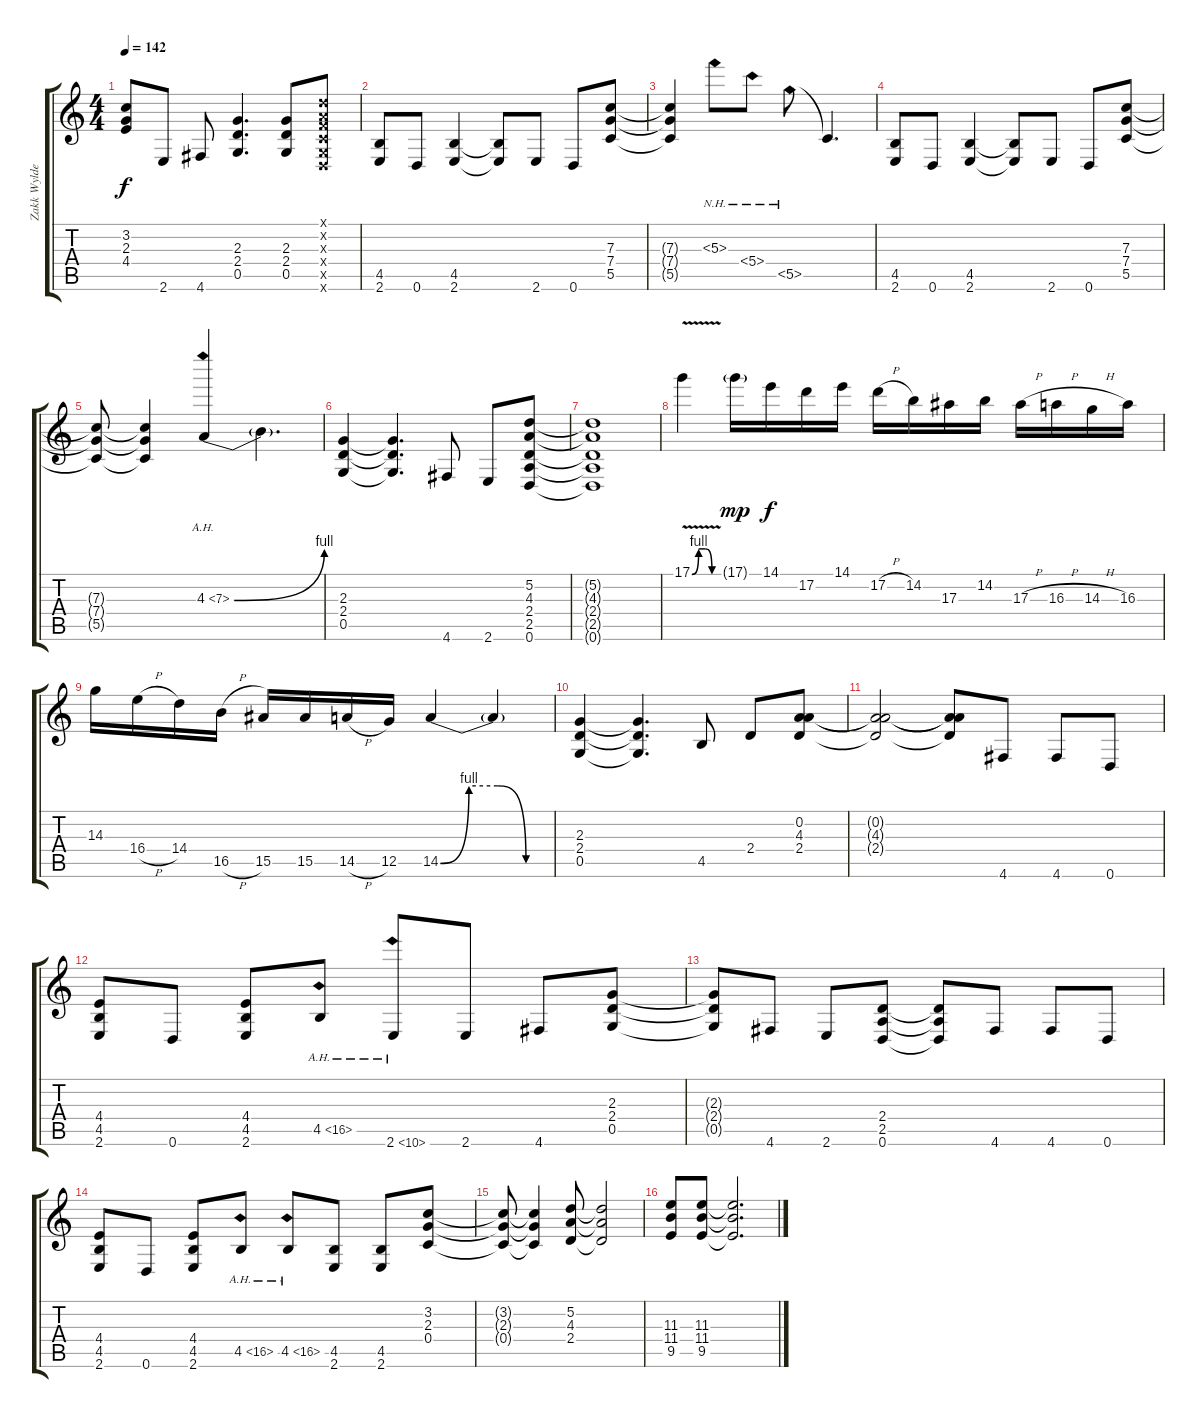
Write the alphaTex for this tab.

\track ("Zakk Wylde" "Zakk Wylde") {instrument distortionguitar}
\staff {score tabs}
\tuning (D4 A3 F3 C3 G2 D2) {hide}
\ts (4 4)
\tempo 142
\clef g2
\ks c
(3.2 2.3 4.4).8{dy f} 2.6.8 4.6.8 (2.3 2.4 0.5).4{d} (2.3 2.4 0.5).8 (0.1{x} 0.2{x} 0.3{x} 0.4{x} 0.5{x} 0.6{x}).8 |
(4.5 2.6).8 0.6.8 (4.5 2.6).4 (4.5{t} 2.6{t}).8 2.6.8 0.6.8 (7.3 7.4 5.5).8 |
(7.3{t} 7.4{t} 5.5{t}).4 5.3{nh}.8 5.4{nh}.8 5.5{nh}.8 5.5{t}.4{d} |
(4.5 2.6).8 0.6.8 (4.5 2.6).4 (4.5{t} 2.6{t}).8 2.6.8 0.6.8 (7.3 7.4 5.5).8 |
(7.3{t} 7.4{t} 5.5{t}).8 (7.3{t} 7.4{t} 5.5{t}).4 4.3{be (bend 0 0 60 4) ah 3}.4 4.3{t}.4{d} |
(2.3 2.4 0.5).4 (2.3{t} 2.4{t} 0.5{t}).4{d} 4.6.8 2.6.8 (5.2 4.3 2.4 2.5 0.6).8 |
(5.2{t} 4.3{t} 2.4{t} 2.5{t} 0.6{t}).1 |
17.1{be (custom 0 0 15 4 30 4 45 0 60 0) v}.4 17.1{g}.16{dy mp} 14.1.16{dy f} 17.2.16 14.1.16 17.2{h}.16 14.2.16 17.3.16 14.2.16 17.3{h}.16 16.3{h}.16 14.3{h}.16 16.3.16 |
14.3.16 16.4{h}.16 14.4.16 16.5{h}.16 15.5.16 15.5.16 14.5{h}.16 12.5.16 14.5{be (custom 0 0 15 4 30 4 45 0 60 0)}.4 14.5{t}.4 |
(2.3 2.4 0.5).4 (2.3{t} 2.4{t} 0.5{t}).4{d} 4.5.8 2.4.8 (0.2 4.3 2.4).8 |
(0.2{t} 4.3{t} 2.4{t}).2 (0.2{t} 4.3{t} 2.4{t}).8 4.6.8 4.6.8 0.6.8 |
(4.4 4.5 2.6).8 0.6.8 (4.4 4.5 2.6).8 4.5{ah 12}.8 2.6{ah 8}.8 2.6.8 4.6.8 (2.3 2.4 0.5).8 |
(2.3{t} 2.4{t} 0.5{t}).8 4.6.8 2.6.8 (2.4 2.5 0.6).8 (2.4{t} 2.5{t} 0.6{t}).8 4.6.8 4.6.8 0.6.8 |
(4.4 4.5 2.6).8 0.6.8 (4.4 4.5 2.6).8 4.5{ah 12}.8 4.5{ah 12}.8 (4.5 2.6).8 (4.5 2.6).8 (3.2 2.3 0.4).8 |
(3.2{t} 2.3{t} 0.4{t}).8 (3.2{t} 2.3{t} 0.4{t}).4 (5.2 4.3 2.4).8 (5.2{t} 4.3{t} 2.4{t}).2 |
(11.3 11.4 9.5).8 (11.3 11.4 9.5).8 (11.3{t} 11.4{t} 9.5{t}).2{d}
